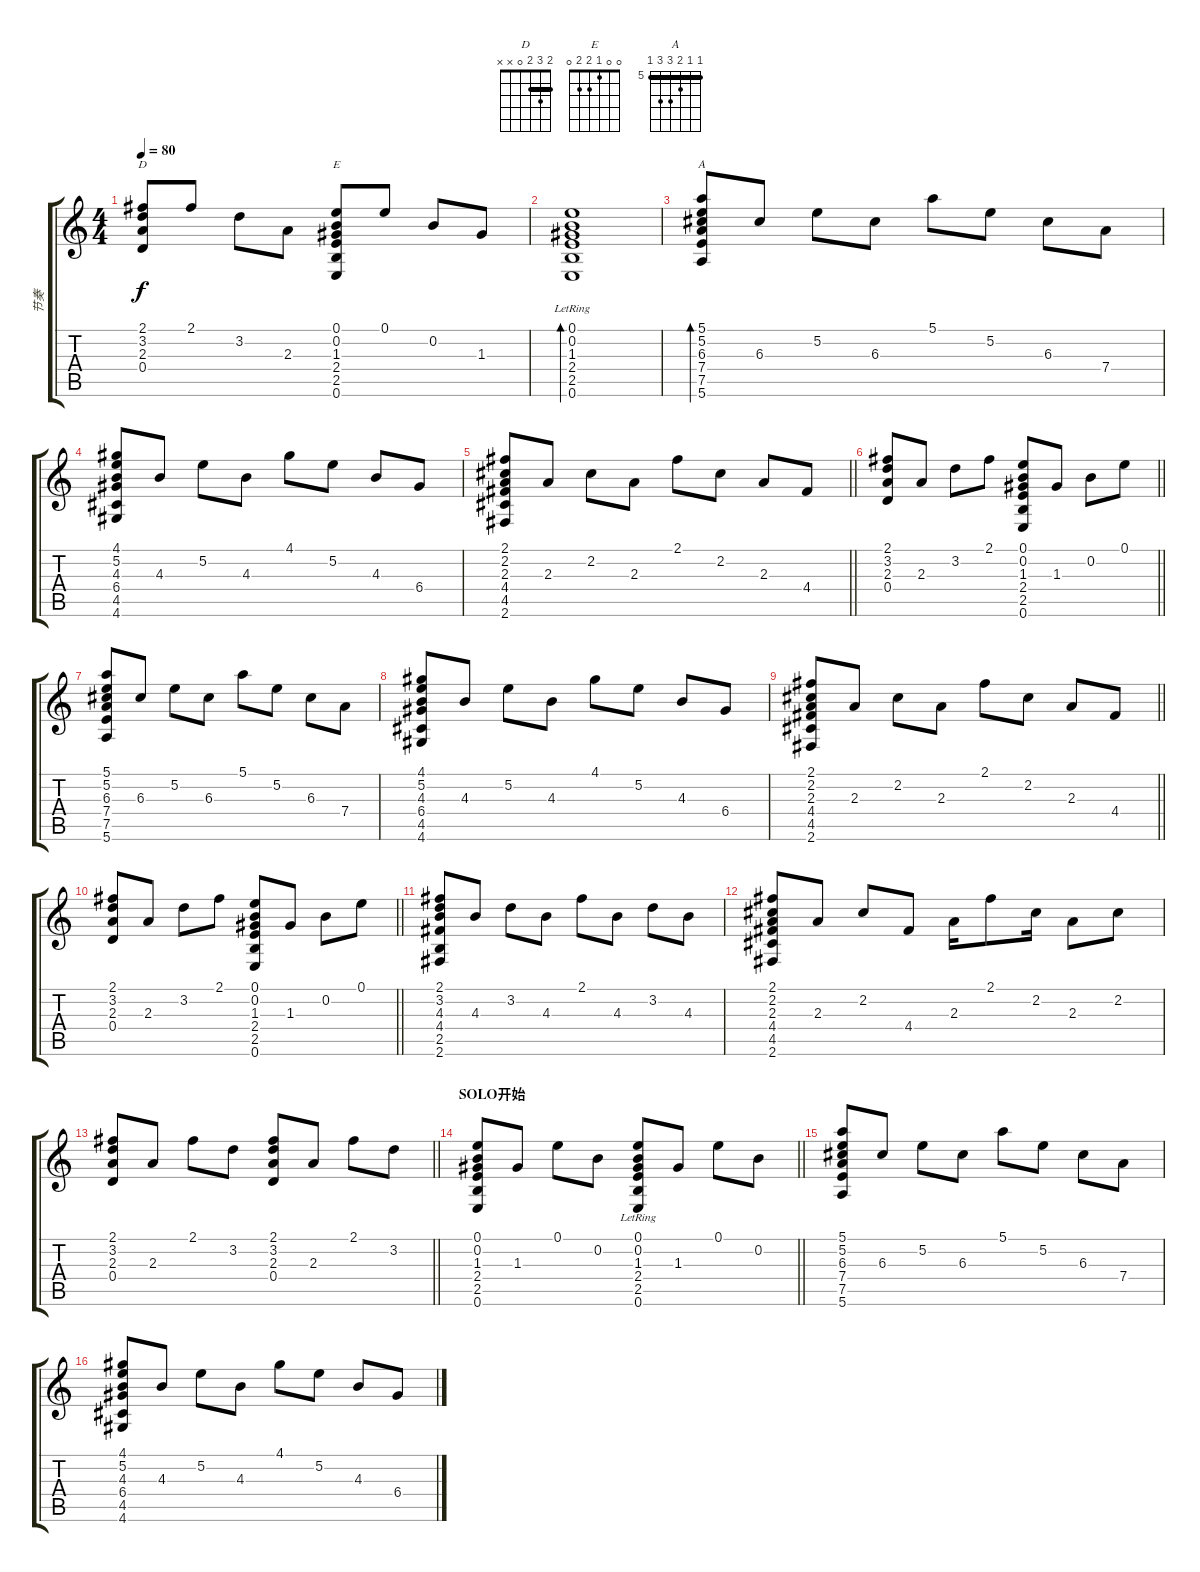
\track ("节奏  " "节奏  ") {instrument acousticguitarsteel}
\staff {score tabs}
\tuning (E4 B3 G3 D3 A2 E2) {hide}
\chord ("D" 2 3 2 0 x x) {barre 2}
\chord ("E" 0 0 1 2 2 0)
\chord ("A" 5 5 6 7 7 5) {firstfret 5 barre 5}
\ts (4 4)
\tempo 80
\clef g2
\ks c
(2.1 3.2 2.3 0.4).8{ch "D" dy f} 2.1.8 3.2.8 2.3.8 (0.1 0.2 1.3 2.4 2.5 0.6).8{ch "E"} 0.1.8 0.2.8 1.3.8 |
(0.1 0.2 1.3 2.4{lr} 2.5 0.6).1{bd 240} |
(5.1 5.2 6.3 7.4 7.5 5.6).8{bd 120 ch "A"} 6.3.8 5.2.8 6.3.8 5.1.8 5.2.8 6.3.8 7.4.8 |
(4.1 5.2 4.3 6.4 4.5 4.6).8 4.3.8 5.2.8 4.3.8 4.1.8 5.2.8 4.3.8 6.4.8 |
\barLineRight lightlight
(2.1 2.2 2.3 4.4 4.5 2.6).8 2.3.8 2.2.8 2.3.8 2.1.8 2.2.8 2.3.8 4.4.8 |
\barLineRight lightlight
(2.1 3.2 2.3 0.4).8 2.3.8 3.2.8 2.1.8 (0.1 0.2 1.3 2.4 2.5 0.6).8 1.3.8 0.2.8 0.1.8 |
(5.1 5.2 6.3 7.4 7.5 5.6).8 6.3.8 5.2.8 6.3.8 5.1.8 5.2.8 6.3.8 7.4.8 |
(4.1 5.2 4.3 6.4 4.5 4.6).8 4.3.8 5.2.8 4.3.8 4.1.8 5.2.8 4.3.8 6.4.8 |
\barLineRight lightlight
(2.1 2.2 2.3 4.4 4.5 2.6).8 2.3.8 2.2.8 2.3.8 2.1.8 2.2.8 2.3.8 4.4.8 |
\barLineRight lightlight
(2.1 3.2 2.3 0.4).8 2.3.8 3.2.8 2.1.8 (0.1 0.2 1.3 2.4 2.5 0.6).8 1.3.8 0.2.8 0.1.8 |
(2.1 3.2 4.3 4.4 2.5 2.6).8 4.3.8 3.2.8 4.3.8 2.1.8 4.3.8 3.2.8 4.3.8 |
(2.1 2.2 2.3 4.4 4.5 2.6).8 2.3.8 2.2.8 4.4.8 2.3.16 2.1.8 2.2.16 2.3.8 2.2.8 |
\barLineRight lightlight
(2.1 3.2 2.3 0.4).8 2.3.8 2.1.8 3.2.8 (2.1 3.2 2.3 0.4).8 2.3.8 2.1.8 3.2.8 |
\section ("" "SOLO开始")
\barLineRight lightlight
(0.1 0.2 1.3 2.4 2.5 0.6).8 1.3.8 0.1.8 0.2.8 (0.1 0.2 1.3 2.4 2.5{lr} 0.6).8 1.3.8 0.1.8 0.2.8 |
(5.1 5.2 6.3 7.4 7.5 5.6).8 6.3.8 5.2.8 6.3.8 5.1.8 5.2.8 6.3.8 7.4.8 |
(4.1 5.2 4.3 6.4 4.5 4.6).8 4.3.8 5.2.8 4.3.8 4.1.8 5.2.8 4.3.8 6.4.8
